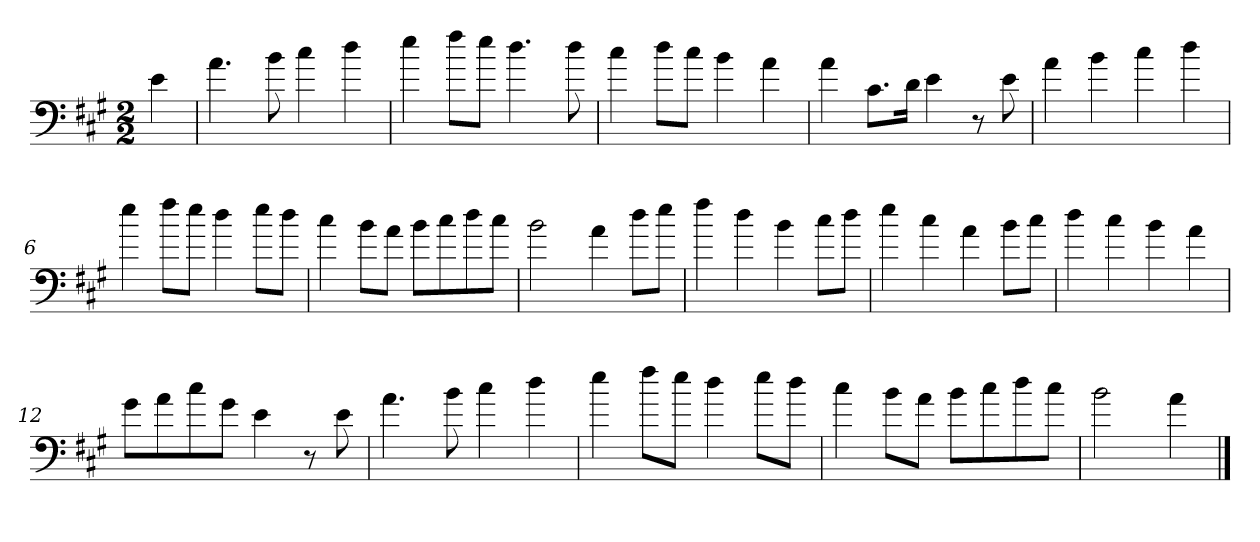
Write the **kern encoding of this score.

**kern
*part1
*staff1
*clefF4
*k[f#c#g#]
*A:
*M2/2
=
4e
=1
4.a
8b
4cc#
4dd
=2
4ee
8ff#\L
8ee\J
4.dd
8dd
=3
4cc#
8dd\L
8cc#\J
4b
4a
=4
4a
8.c#\L
16d\Jk
4e
8r
8e
=5
4a
4b
4cc#
4dd
=6
4ee
8ff#\L
8ee\J
4dd
8ee\L
8dd\J
=7
4cc#
8b\L
8a\J
8b\L
8cc#\
8dd\
8cc#\J
=8
2b
4a
8dd\L
8ee\J
=9
4ff#
4dd
4b
8cc#\L
8dd\J
=10
4ee
4cc#
4a
8b\L
8cc#\J
=11
4dd
4cc#
4b
4a
=12
8g#\L
8a\
8cc#\
8g#\J
4e
8r
8e
=13
4.a
8b
4cc#
4dd
=14
4ee
8ff#\L
8ee\J
4dd
8ee\L
8dd\J
=15
4cc#
8b\L
8a\J
8b\L
8cc#\
8dd\
8cc#\J
=16
2b
4a
==
*-
